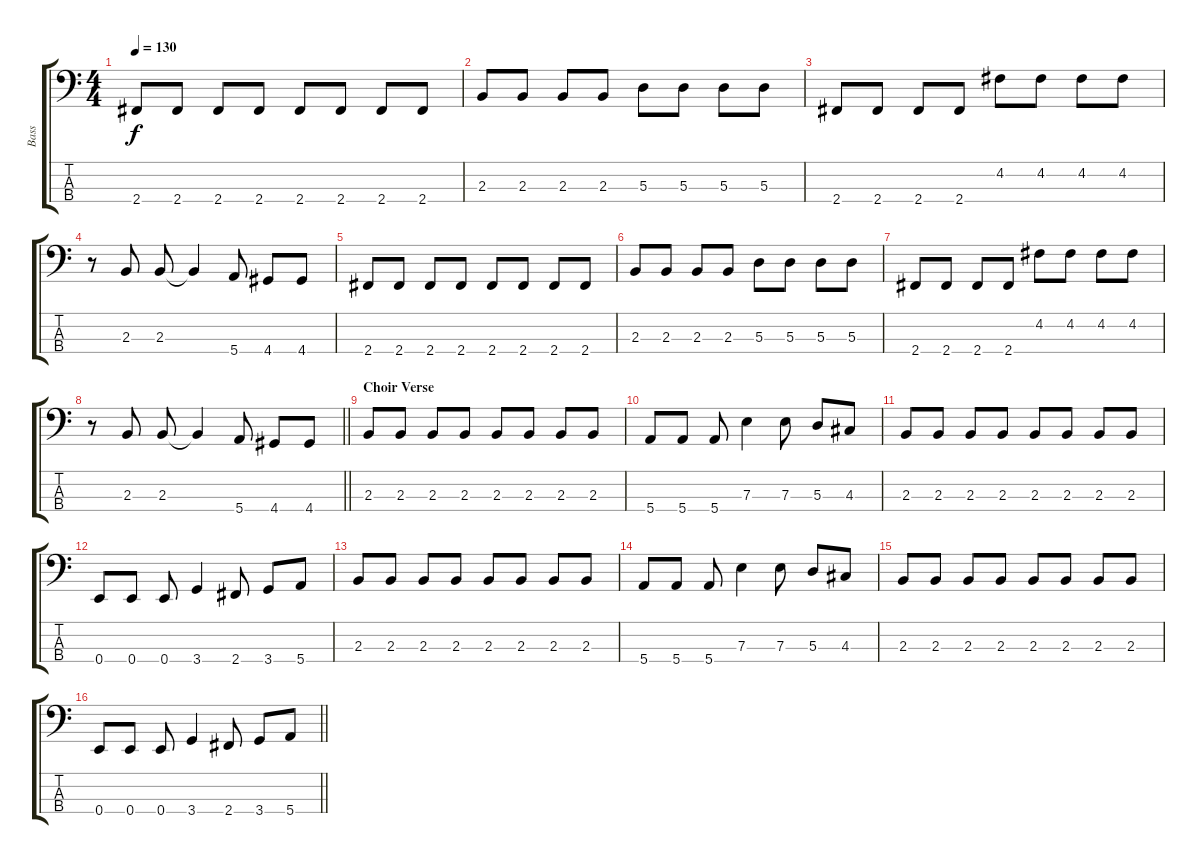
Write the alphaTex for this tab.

\track ("Bass" "Bass") {instrument electricbassfinger}
\staff {score tabs}
\tuning (G2 D2 A1 E1) {hide}
\ts (4 4)
\tempo 130
\clef f4
\ks c
2.4.8{dy f} 2.4.8 2.4.8 2.4.8 2.4.8 2.4.8 2.4.8 2.4.8 |
2.3.8 2.3.8 2.3.8 2.3.8 5.3.8 5.3.8 5.3.8 5.3.8 |
2.4.8 2.4.8 2.4.8 2.4.8 4.2.8 4.2.8 4.2.8 4.2.8 |
r.8 2.3.8 2.3.8 2.3{t}.4 5.4.8 4.4.8 4.4.8 |
2.4.8 2.4.8 2.4.8 2.4.8 2.4.8 2.4.8 2.4.8 2.4.8 |
2.3.8 2.3.8 2.3.8 2.3.8 5.3.8 5.3.8 5.3.8 5.3.8 |
2.4.8 2.4.8 2.4.8 2.4.8 4.2.8 4.2.8 4.2.8 4.2.8 |
\barLineRight lightlight
r.8 2.3.8 2.3.8 2.3{t}.4 5.4.8 4.4.8 4.4.8 |
\section ("" "Choir Verse")
2.3.8 2.3.8 2.3.8 2.3.8 2.3.8 2.3.8 2.3.8 2.3.8 |
5.4.8 5.4.8 5.4.8 7.3.4 7.3.8 5.3.8 4.3.8 |
2.3.8 2.3.8 2.3.8 2.3.8 2.3.8 2.3.8 2.3.8 2.3.8 |
0.4.8 0.4.8 0.4.8 3.4.4 2.4.8 3.4.8 5.4.8 |
2.3.8 2.3.8 2.3.8 2.3.8 2.3.8 2.3.8 2.3.8 2.3.8 |
5.4.8 5.4.8 5.4.8 7.3.4 7.3.8 5.3.8 4.3.8 |
2.3.8 2.3.8 2.3.8 2.3.8 2.3.8 2.3.8 2.3.8 2.3.8 |
\barLineRight lightlight
0.4.8 0.4.8 0.4.8 3.4.4 2.4.8 3.4.8 5.4.8
